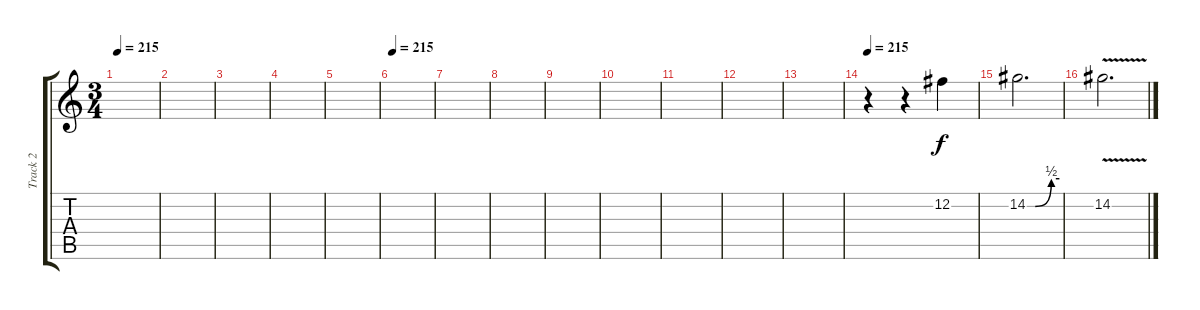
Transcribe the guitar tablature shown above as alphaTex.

\track ("Track 2" "Track 2") {instrument distortionguitar}
\staff {score tabs}
\tuning (B3 Gb3 D3 A2 E2 B1) {hide}
\ts (3 4)
\tempo 215
\clef g2
\ks c
|
|
|
|
|
\tempo 215
|
|
|
|
|
|
|
|
\tempo 215
r.4 r.4 12.2.4 |
14.2{be (custom 0 0 15 0 45 2 60 2)}.2{d} |
14.2{v}.2{d}
